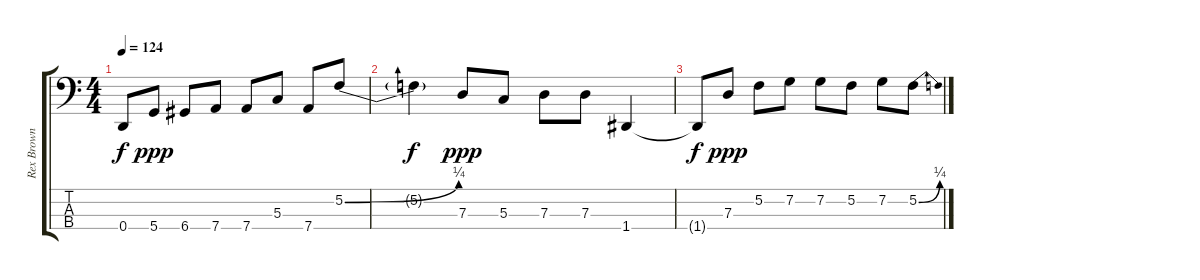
\track ("Rex Brown (Bass)" "Rex Brown ") {instrument electricbasspick}
\staff {score tabs}
\tuning (F2 C2 G1 D1) {hide}
\ts (4 4)
\tempo 124
\clef f4
\ks c
0.4{t}.8{dy f} 5.4.8{dy ppp} 6.4.8 7.4.8 7.4.8 5.3.8 7.4.8 5.2{be (bend 0 0 60 1)}.8 |
5.2{t}.4{dy f} 7.3.8{dy ppp} 5.3.8 7.3.8 7.3.8 1.4.4 |
1.4{t}.8{dy f} 7.3.8{dy ppp} 5.2.8 7.2.8 7.2.8 5.2.8 7.2.8 5.2{be (bend 0 0 60 1)}.8
